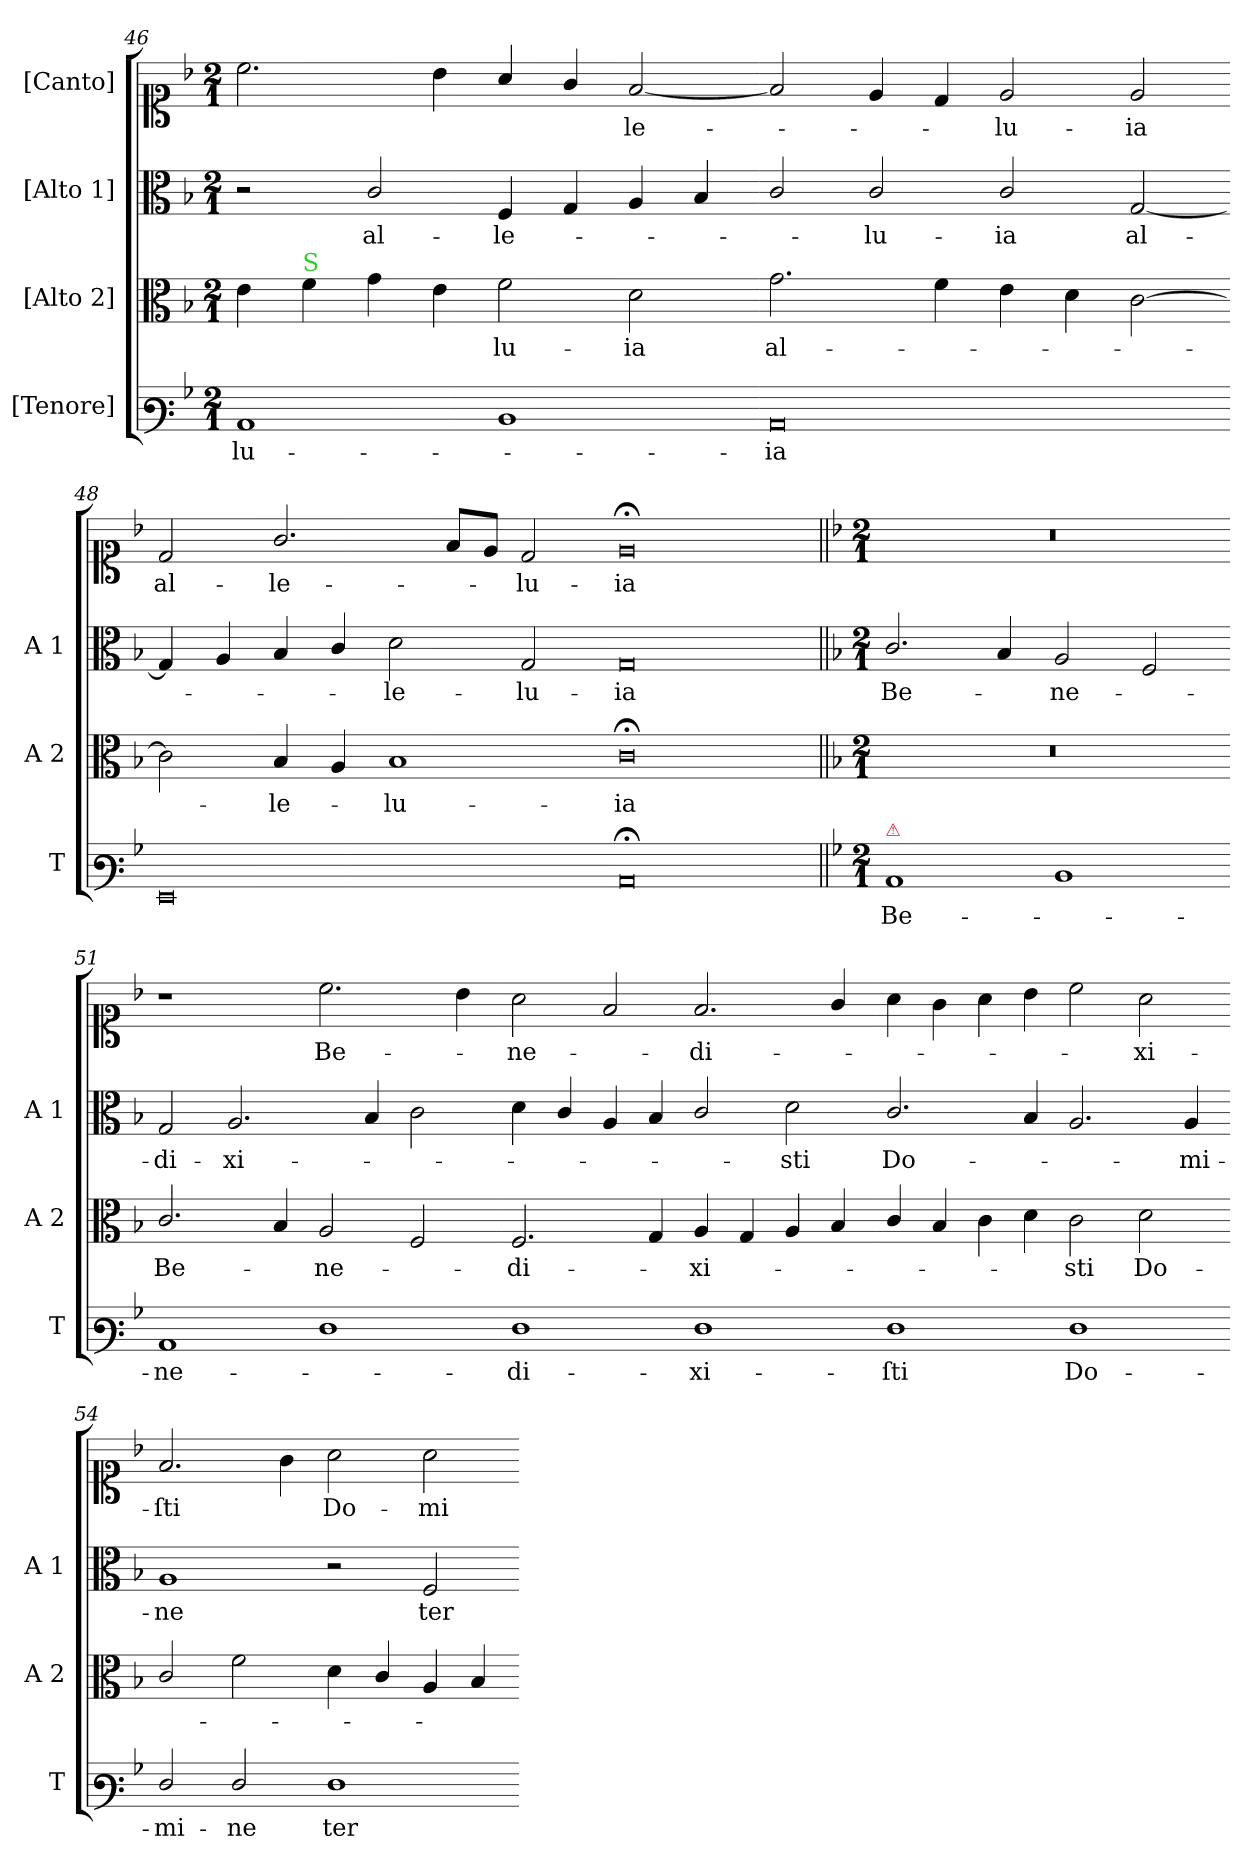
**kern	**text	**kern	**text	**kern	**text	**kern	**text
*part4	*part4	*part3	*part3	*part2	*part2	*part1	*part1
*staff4	*staff4	*staff3	*staff3	*staff2	*staff2	*staff1	*staff1
*I"[Tenore]	*	*I"[Alto 2]	*	*I"[Alto 1]	*	*I"[Canto]	*
*I'T	*	*I'A 2	*	*I'A 1	*	*	*
*clefF3	*	*clefC3	*	*clefC3	*	*clefC1	*
*k[b-]	*	*k[b-]	*	*k[b-]	*	*k[b-]	*
*M2/1	*	*M2/1	*	*M2/1	*	*M2/1	*
=46	=46	=46	=46	=46	=46	=46	=46
1C	-lu-	4e\	.	2r	.	2.cc\	.
!	!	!LO:TX:a:color=limegreen:t=S	!	!	!	!	!
.	.	4f\	.	.	.	.	.
.	.	4g\	.	2c/	al-	.	.
.	.	4e\	.	.	.	4b-\	.
!	!	!	!LO:LY:i	!	!	!	!
1D	.	2f\	-lu-	4F/	-le-	4a/	.
.	.	.	.	4G/	.	4g/	.
!	!	!	!LO:LY:i	!	!	!	!
.	.	2d\	-ia	4A/	.	[2f/	-le-
.	.	.	.	4B-/	.	.	.
=47-	=47-	=47-	=47-	=47-	=47-	=47-	=47-
0C	-ia	2.g\	al-	2c/	.	2f/]	.
.	.	.	.	2c/	-lu-	4e/	.
.	.	4f\	.	.	.	4d/	.
.	.	4e\	.	2c/	-ia	2e/	-lu-
.	.	4d\	.	.	.	.	.
!	!	!	!	!	!LO:LY:i	!	!
.	.	[2c\	.	[2G/	al-	2e/	-ia
=48-	=48-	=48-	=48-	=48-	=48-	=48-	=48-
0GG	.	2c\]	.	4G/]	.	2d/	al-
.	.	.	.	4A/	.	.	.
.	.	4B-/	-le-	4B-/	.	2.g/	-le-
.	.	4A/	.	4c/	.	.	.
!	!	!	!	!	!LO:LY:i	!	!
.	.	1B-	-lu-	2d\	-le-	.	.
.	.	.	.	.	.	8f/L	.
.	.	.	.	.	.	8e/J	.
!	!	!	!	!	!LO:LY:i	!	!
.	.	.	.	2G/	-lu-	2d/	-lu-
=49-	=49-	=49-	=49-	=49-	=49-	=49-	=49-
!	!	!	!	!	!LO:LY:i	!	!
0C;<;	.	0c;<;	-ia	0G	-ia	0e;<;	-ia
=50||	=50||	=50||	=50||	=50||	=50||	=50||	=50||
*k[b-]	*	*k[b-]	*	*k[b-]	*	*k[b-]	*
*M2/1	*	*M2/1	*	*M2/1	*	*M2/1	*
!LO:TX:a:color=crimson:t=⚠	!	!	!	!	!	!	!
1C	Be-	0r	.	2.c/	Be-	0r	.
.	.	.	.	4B-/	.	.	.
1D	.	.	.	2A/	-ne-	.	.
.	.	.	.	2F/	.	.	.
=51-	=51-	=51-	=51-	=51-	=51-	=51-	=51-
1C	-ne-	2.c/	Be-	2G/	-di-	1r	.
.	.	.	.	2.A/	-xi-	.	.
.	.	4B-/	.	.	.	.	.
1F	.	2A/	-ne-	.	.	2.cc\	Be-
.	.	.	.	4B-/	.	.	.
.	.	2F/	.	2c\	.	.	.
.	.	.	.	.	.	4b-\	.
=52-	=52-	=52-	=52-	=52-	=52-	=52-	=52-
1F	-di-	2.F/	-di-	4d\	.	2a\	-ne-
.	.	.	.	4c/	.	.	.
.	.	.	.	4A/	.	2f/	.
.	.	4G/	.	4B-/	.	.	.
1F	-xi-	4A/	-xi-	2c/	.	2.f/	-di-
.	.	4G/	.	.	.	.	.
.	.	4A/	.	2d\	-sti	.	.
.	.	4B-/	.	.	.	4g/	.
=53-	=53-	=53-	=53-	=53-	=53-	=53-	=53-
1F	-ſti	4c/	.	2.c/	Do-	4a\	.
.	.	4B-/	.	.	.	4g\	.
.	.	4c\	.	.	.	4a\	.
.	.	4d\	.	4B-/	.	4b-\	.
1F	Do-	2c\	-sti	2.A/	.	2cc\	.
.	.	2d\	Do-	.	.	2a\	-xi-
.	.	.	.	4A/	-mi-	.	.
=54-	=54-	=54-	=54-	=54-	=54-	=54-	=54-
2F/	-mi-	2c/	.	1A	-ne	2.f/	-ſti
2F/	-ne	2f\	.	.	.	.	.
.	.	.	.	.	.	4g\	.
1F	ter-	4d\	.	2r	.	2a\	Do-
.	.	4c/	.	.	.	.	.
.	.	4A/	.	2F/	ter-	2a\	-mi-
.	.	4B-/	.	.	.	.	.
=-	=-	=-	=-	=-	=-	=-	=-
*-	*-	*-	*-	*-	*-	*-	*-
